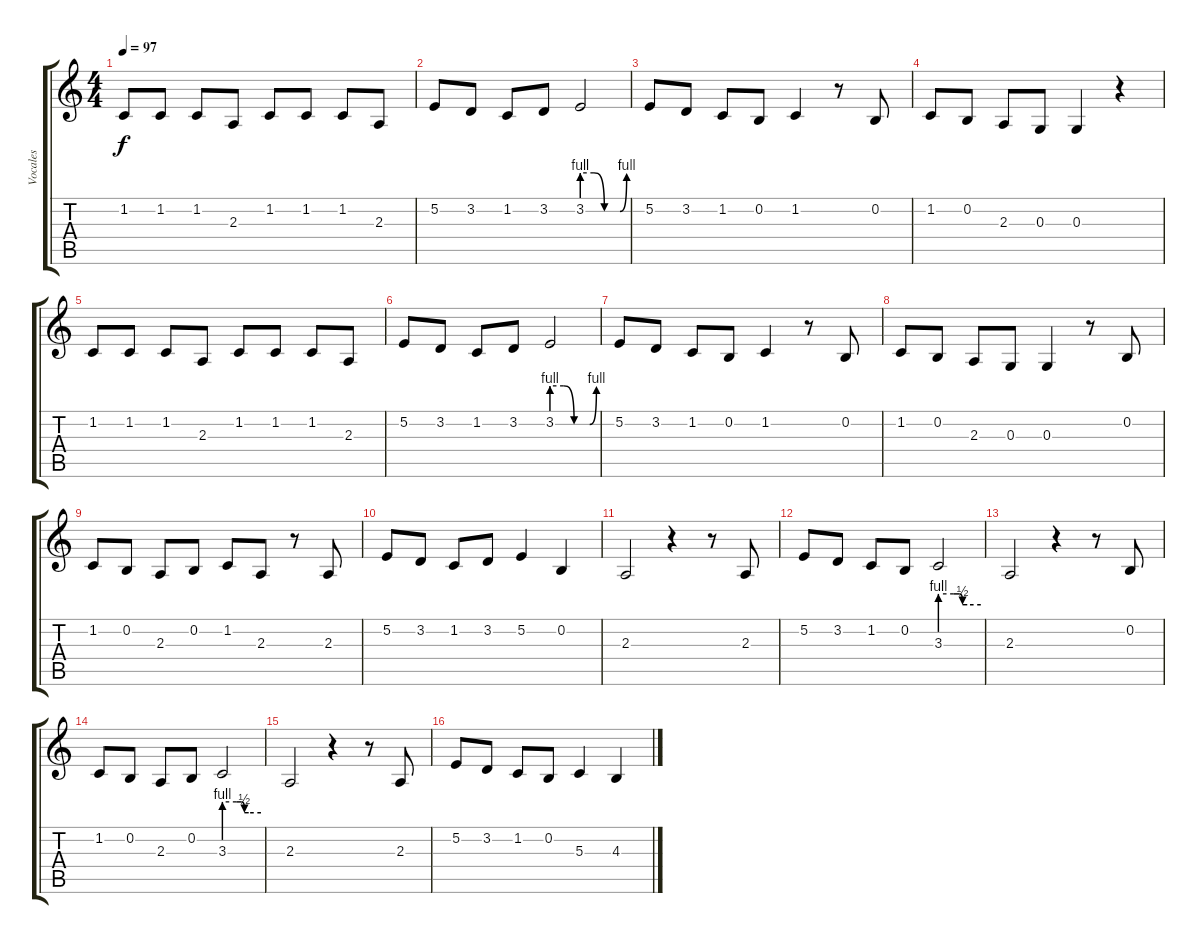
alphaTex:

\track ("Vocales" "Vocales") {instrument lead6voice}
\staff {score tabs}
\tuning (E4 B3 G3 D3 A2 E2) {hide}
\ts (4 4)
\tempo 97
\clef g2
\ks c
1.2.8{dy f} 1.2.8 1.2.8 2.3.8 1.2.8 1.2.8 1.2.8 2.3.8 |
5.2.8 3.2.8 1.2.8 3.2.8 3.2{be (custom 0 4 16 4 30 0 42 0 51 0 60 4)}.2 |
5.2.8 3.2.8 1.2.8 0.2.8 1.2.4 r.8 0.2.8 |
1.2.8 0.2.8 2.3.8 0.3.8 0.3.4 r.4 |
1.2.8 1.2.8 1.2.8 2.3.8 1.2.8 1.2.8 1.2.8 2.3.8 |
5.2.8 3.2.8 1.2.8 3.2.8 3.2{be (custom 0 4 16 4 30 0 42 0 51 0 60 4)}.2 |
5.2.8 3.2.8 1.2.8 0.2.8 1.2.4 r.8 0.2.8 |
1.2.8 0.2.8 2.3.8 0.3.8 0.3.4 r.8 0.2.8 |
1.2.8 0.2.8 2.3.8 0.2.8 1.2.8 2.3.8 r.8 2.3.8 |
5.2.8 3.2.8 1.2.8 3.2.8 5.2.4 0.2.4 |
2.3.2 r.4 r.8 2.3.8 |
5.2.8 3.2.8 1.2.8 0.2.8 3.3{be (custom 0 4 20 4 28 4 33 2 40 2 60 2)}.2 |
2.3.2 r.4 r.8 0.2.8 |
1.2.8 0.2.8 2.3.8 0.2.8 3.3{be (custom 0 4 20 4 28 4 33 2 40 2 60 2)}.2 |
2.3.2 r.4 r.8 2.3.8 |
5.2.8 3.2.8 1.2.8 0.2.8 5.3.4 4.3.4
